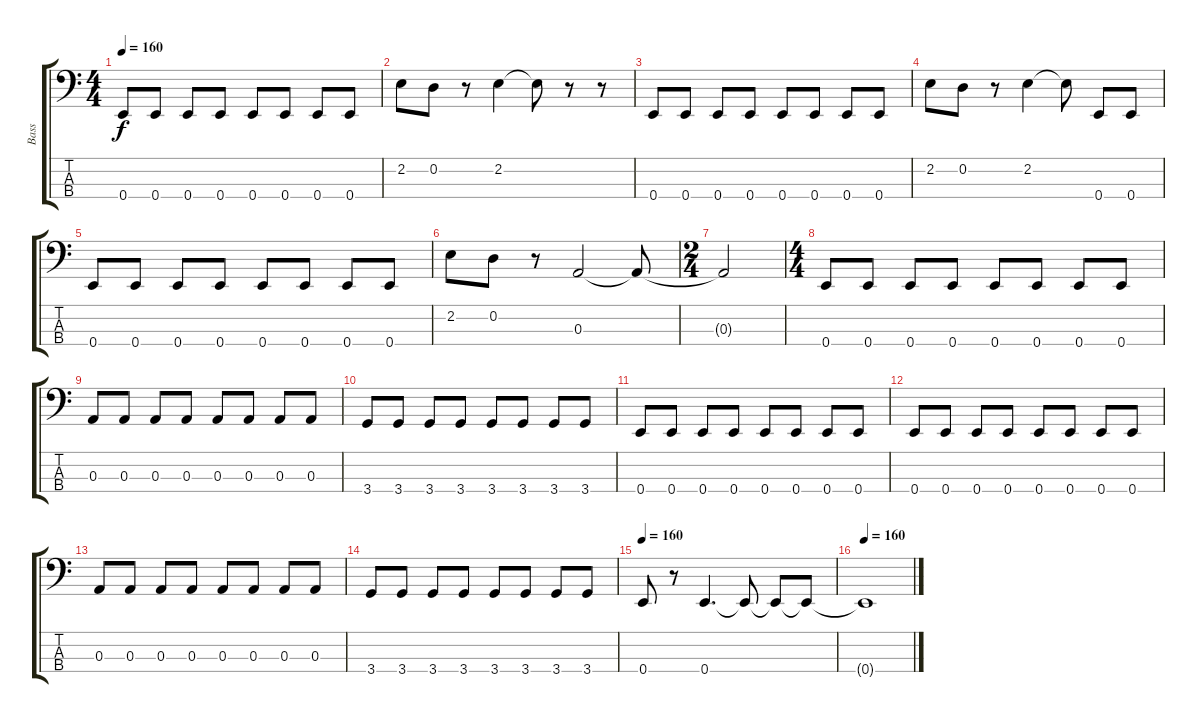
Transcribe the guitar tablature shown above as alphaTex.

\track ("Bass" "Bass") {instrument electricbassfinger}
\staff {score tabs}
\tuning (G2 D2 A1 E1) {hide}
\ts (4 4)
\tempo 160
\clef f4
\ks c
0.4.8{dy f} 0.4.8 0.4.8 0.4.8 0.4.8 0.4.8 0.4.8 0.4.8 |
2.2.8 0.2.8 r.8 2.2.4 2.2{t}.8 r.8 r.8 |
0.4.8 0.4.8 0.4.8 0.4.8 0.4.8 0.4.8 0.4.8 0.4.8 |
2.2.8 0.2.8 r.8 2.2.4 2.2{t}.8 0.4.8 0.4.8 |
0.4.8 0.4.8 0.4.8 0.4.8 0.4.8 0.4.8 0.4.8 0.4.8 |
2.2.8 0.2.8 r.8 0.3.2 0.3{t}.8 |
\ts (2 4)
0.3{t}.2 |
\ts (4 4)
0.4.8 0.4.8 0.4.8 0.4.8 0.4.8 0.4.8 0.4.8 0.4.8 |
0.3.8 0.3.8 0.3.8 0.3.8 0.3.8 0.3.8 0.3.8 0.3.8 |
3.4.8 3.4.8 3.4.8 3.4.8 3.4.8 3.4.8 3.4.8 3.4.8 |
0.4.8 0.4.8 0.4.8 0.4.8 0.4.8 0.4.8 0.4.8 0.4.8 |
0.4.8 0.4.8 0.4.8 0.4.8 0.4.8 0.4.8 0.4.8 0.4.8 |
0.3.8 0.3.8 0.3.8 0.3.8 0.3.8 0.3.8 0.3.8 0.3.8 |
3.4.8 3.4.8 3.4.8 3.4.8 3.4.8 3.4.8 3.4.8 3.4.8 |
\tempo 160
0.4.8 r.8 0.4.4{d} 0.4{t}.8 0.4{t}.8 0.4{t}.8 |
\tempo 160
0.4{t}.1
